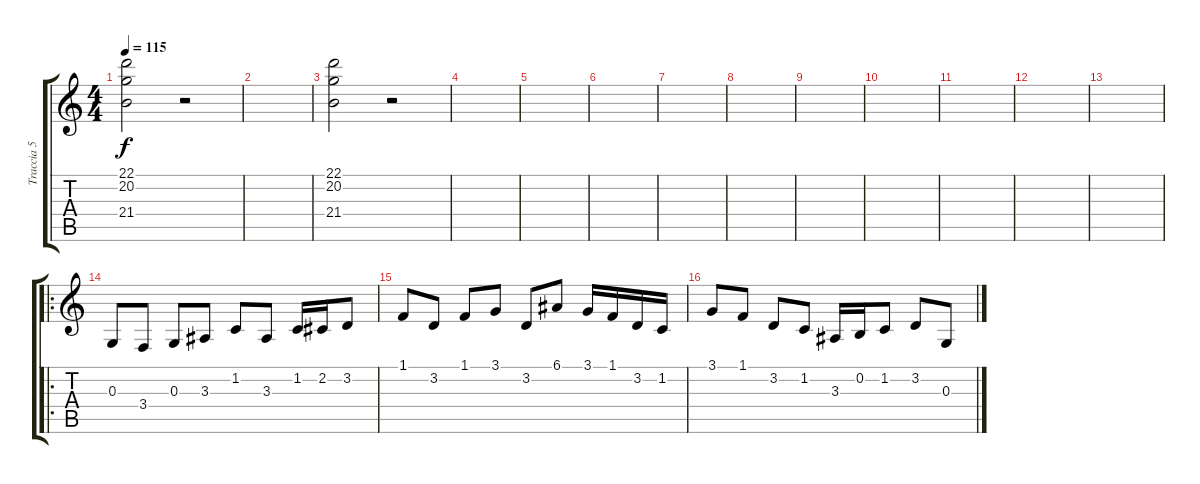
\track ("Traccia 5" "Traccia 5") {instrument rockorgan}
\staff {score tabs}
\tuning (E4 B3 G3 D3 A2 E2) {hide}
\ts (4 4)
\tempo 115
\clef g2
\ks c
(22.1 20.2 21.4).2{dy f} r.2 |
|
(22.1 20.2 21.4).2 r.2 |
|
|
|
|
|
|
|
|
|
|
\ro
0.3.8 3.4.8 0.3.8 3.3.8 1.2.8 3.3.8 1.2.16 2.2.16 3.2.8 |
1.1.8 3.2.8 1.1.8 3.1.8 3.2.8 6.1.8 3.1.16 1.1.16 3.2.16 1.2.16 |
3.1.8 1.1.8 3.2.8 1.2.8 3.3.16 0.2.16 1.2.8 3.2.8 0.3.8
